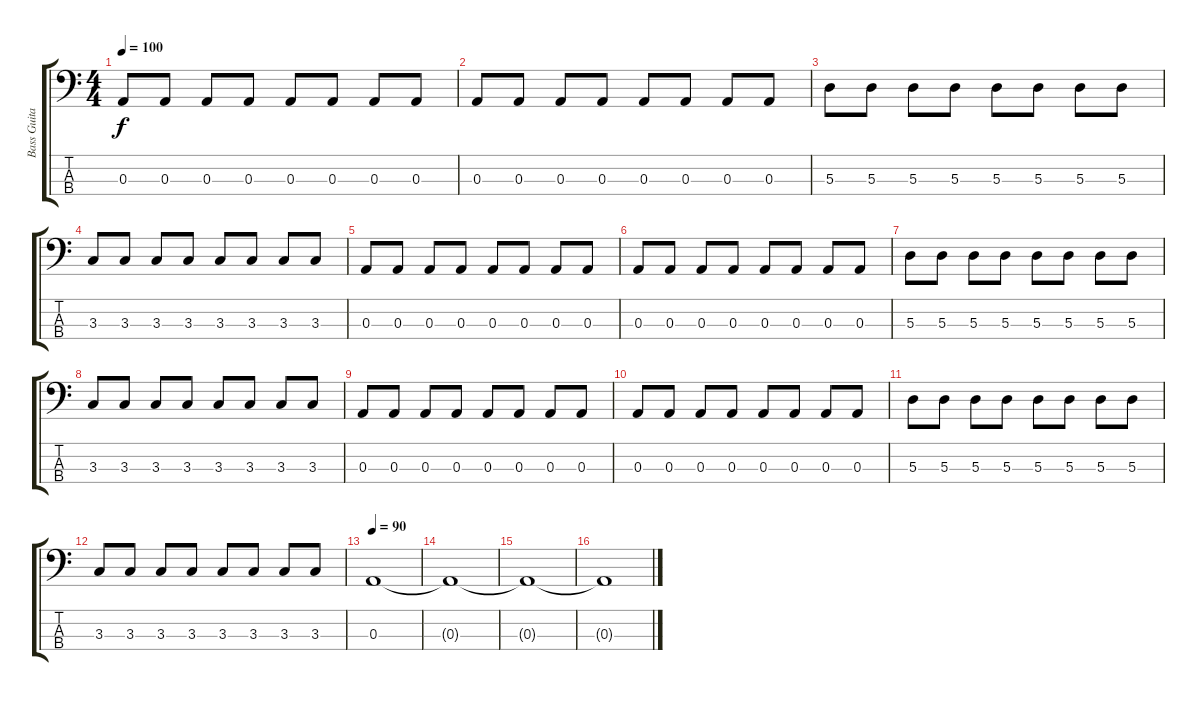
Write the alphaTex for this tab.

\track ("Bass Guitar" "Bass Guita") {instrument electricbasspick}
\staff {score tabs}
\tuning (G2 D2 A1 E1) {hide}
\ts (4 4)
\tempo 100
\clef f4
\ks c
0.3.8{dy f} 0.3.8 0.3.8 0.3.8 0.3.8 0.3.8 0.3.8 0.3.8 |
0.3.8 0.3.8 0.3.8 0.3.8 0.3.8 0.3.8 0.3.8 0.3.8 |
5.3.8 5.3.8 5.3.8 5.3.8 5.3.8 5.3.8 5.3.8 5.3.8 |
3.3.8 3.3.8 3.3.8 3.3.8 3.3.8 3.3.8 3.3.8 3.3.8 |
0.3.8 0.3.8 0.3.8 0.3.8 0.3.8 0.3.8 0.3.8 0.3.8 |
0.3.8 0.3.8 0.3.8 0.3.8 0.3.8 0.3.8 0.3.8 0.3.8 |
5.3.8 5.3.8 5.3.8 5.3.8 5.3.8 5.3.8 5.3.8 5.3.8 |
3.3.8 3.3.8 3.3.8 3.3.8 3.3.8 3.3.8 3.3.8 3.3.8 |
0.3.8 0.3.8 0.3.8 0.3.8 0.3.8 0.3.8 0.3.8 0.3.8 |
0.3.8 0.3.8 0.3.8 0.3.8 0.3.8 0.3.8 0.3.8 0.3.8 |
5.3.8 5.3.8 5.3.8 5.3.8 5.3.8 5.3.8 5.3.8 5.3.8 |
3.3.8 3.3.8 3.3.8 3.3.8 3.3.8 3.3.8 3.3.8 3.3.8 |
\tempo 90
0.3.1{volume 0} |
0.3{t}.1 |
0.3{t}.1 |
0.3{t}.1
